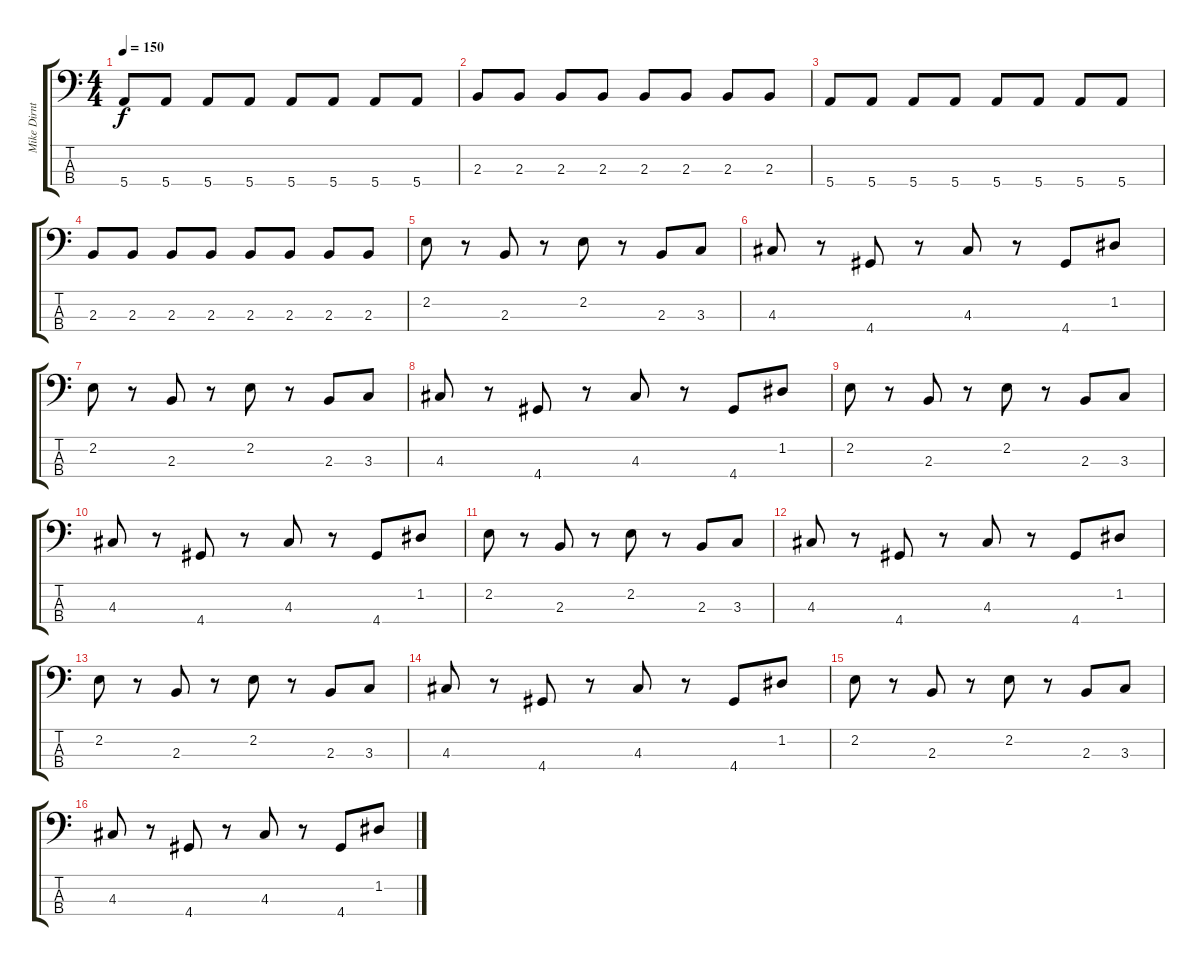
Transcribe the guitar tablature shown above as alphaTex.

\track ("Mike Dirnt" "Mike Dirnt") {instrument electricbasspick}
\staff {score tabs}
\tuning (G2 D2 A1 E1) {hide}
\ts (4 4)
\tempo 150
\clef f4
\ks c
5.4.8{dy f} 5.4.8 5.4.8 5.4.8 5.4.8 5.4.8 5.4.8 5.4.8 |
2.3.8 2.3.8 2.3.8 2.3.8 2.3.8 2.3.8 2.3.8 2.3.8 |
5.4.8 5.4.8 5.4.8 5.4.8 5.4.8 5.4.8 5.4.8 5.4.8 |
2.3.8 2.3.8 2.3.8 2.3.8 2.3.8 2.3.8 2.3.8 2.3.8 |
2.2.8 r.8 2.3.8 r.8 2.2.8 r.8 2.3.8 3.3.8 |
4.3.8 r.8 4.4.8 r.8 4.3.8 r.8 4.4.8 1.2.8 |
2.2.8 r.8 2.3.8 r.8 2.2.8 r.8 2.3.8 3.3.8 |
4.3.8 r.8 4.4.8 r.8 4.3.8 r.8 4.4.8 1.2.8 |
2.2.8 r.8 2.3.8 r.8 2.2.8 r.8 2.3.8 3.3.8 |
4.3.8 r.8 4.4.8 r.8 4.3.8 r.8 4.4.8 1.2.8 |
2.2.8 r.8 2.3.8 r.8 2.2.8 r.8 2.3.8 3.3.8 |
4.3.8 r.8 4.4.8 r.8 4.3.8 r.8 4.4.8 1.2.8 |
2.2.8 r.8 2.3.8 r.8 2.2.8 r.8 2.3.8 3.3.8 |
4.3.8 r.8 4.4.8 r.8 4.3.8 r.8 4.4.8 1.2.8 |
2.2.8 r.8 2.3.8 r.8 2.2.8 r.8 2.3.8 3.3.8 |
4.3.8 r.8 4.4.8 r.8 4.3.8 r.8 4.4.8 1.2.8
